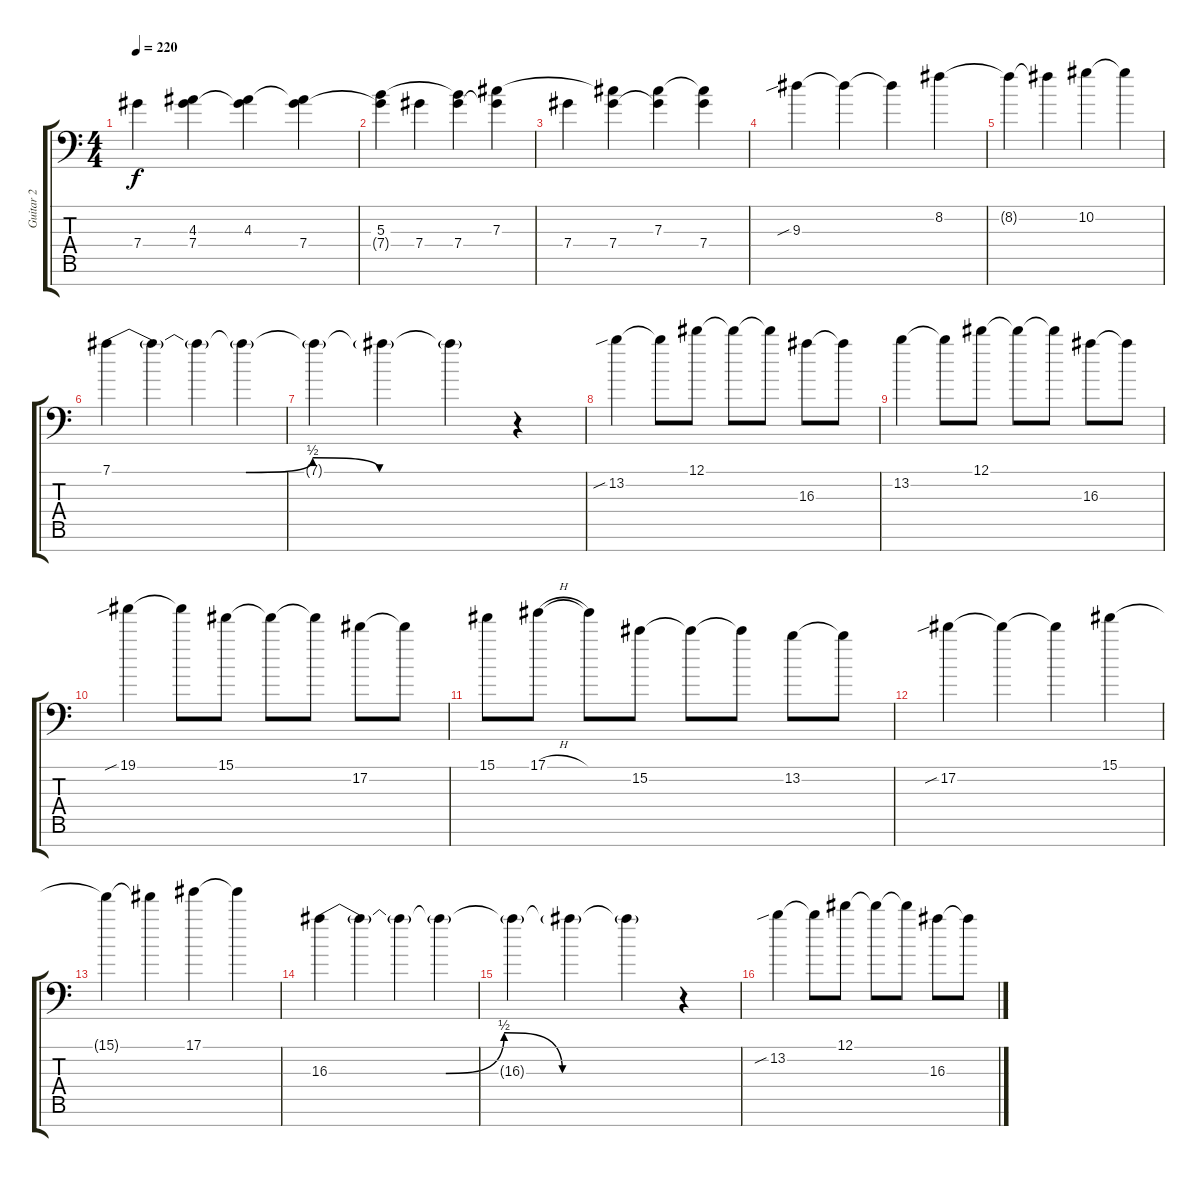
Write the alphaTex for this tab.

\track ("Guitar 2" "Guitar 2") {instrument distortionguitar}
\staff {score tabs}
\tuning (Eb4 Bb3 Gb3 Db3 Ab2 Eb2 Ab1) {hide}
\ts (4 4)
\tempo 220
\clef f4
\ks c
7.4.4{dy f} (4.3{t} 7.4).4 (4.3 7.4{t}).4 (4.3{t} 7.4).4 |
(5.3 7.4{t}).4 7.4.4 (5.3{t} 7.4).4 (7.3 7.4{t}).4 |
7.4.4 (7.3{t} 7.4).4 (7.3 7.4{t}).4 (7.3{t} 7.4).4 |
9.3{sib}.4 9.3{t}.4 9.3{t}.4 8.2.4 |
8.2{t}.4 8.2{t}.4 10.2.4 10.2{t}.4 |
7.1{be (custom 0 0 20 0 30 2 40 0 60 0)}.4 7.1{t}.4 7.1{t}.4 7.1{t}.4 |
7.1{t}.4 7.1{t}.4 7.1{t}.4 r.4 |
13.2{sib}.4 13.2{t}.8 12.1.8 12.1{t}.8 12.1{t}.8 16.3.8 16.3{t}.8 |
13.2.4 13.2{t}.8 12.1.8 12.1{t}.8 12.1{t}.8 16.3.8 16.3{t}.8 |
19.1{sib}.4 19.1{t}.8 15.1.8 15.1{t}.8 15.1{t}.8 17.2.8 17.2{t}.8 |
15.1.8 17.1{h}.8 17.1{t}.8 15.2.8 15.2{t}.8 15.2{t}.8 13.2.8 13.2{t}.8 |
17.2{sib}.4 17.2{t}.4 17.2{t}.4 15.1.4 |
15.1{t}.4 15.1{t}.4 17.1.4 17.1{t}.4 |
16.3{be (custom 0 0 20 0 30 2 40 0 60 0)}.4 16.3{t}.4 16.3{t}.4 16.3{t}.4 |
16.3{t}.4 16.3{t}.4 16.3{t}.4 r.4 |
13.2{sib}.4 13.2{t}.8 12.1.8 12.1{t}.8 12.1{t}.8 16.3.8 16.3{t}.8
